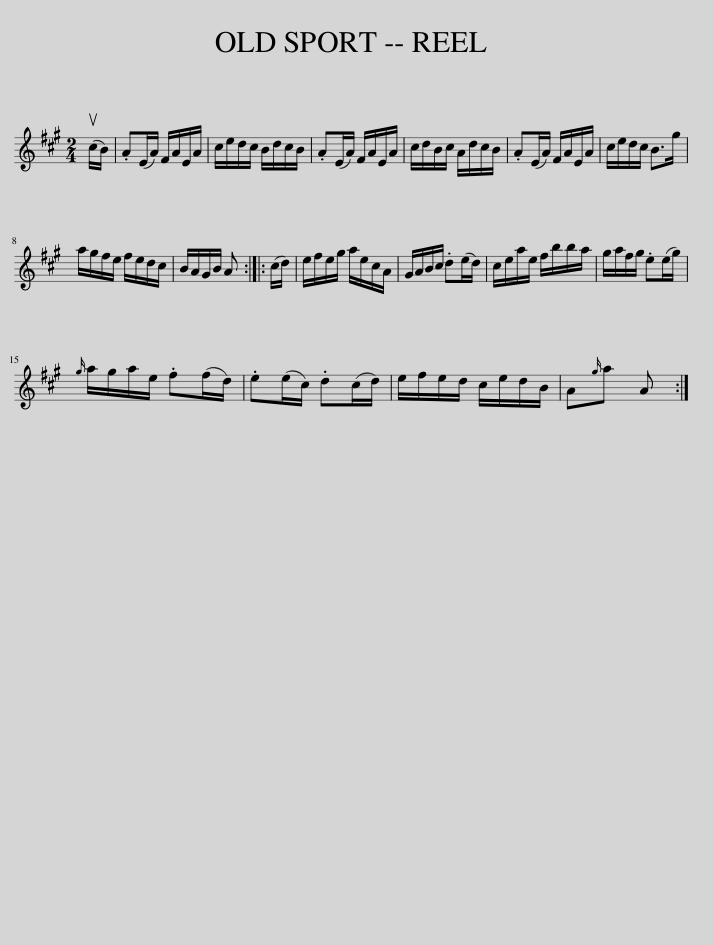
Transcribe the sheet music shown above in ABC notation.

X:1
L:1/8
M:2/4
I:linebreak $
K:A
V:1 treble
V:1
 (uc/B/) | .A(E/A/) F/A/E/A/ | c/e/d/c/ B/d/c/B/ | .A(E/A/) F/A/E/A/ | c/d/B/c/ A/d/c/B/ | %5
 .A(E/A/) F/A/E/A/ | c/e/d/c/ B>g |$ a/g/f/e/ f/e/d/c/ | B/A/G/B/ A :: (c/d/) | %10
 e/f/e/g/ a/e/c/A/ | G/A/B/c/ .d(e/d/) | c/e/a/e/ f/b/b/a/ | g/a/f/g/ .e(e/g/) |${g} a/g/a/e/ .f(f/d/) | %15
 .e(e/c/) .d(c/d/) | e/f/e/d/ c/e/d/B/ | A{g}a A :| %18
